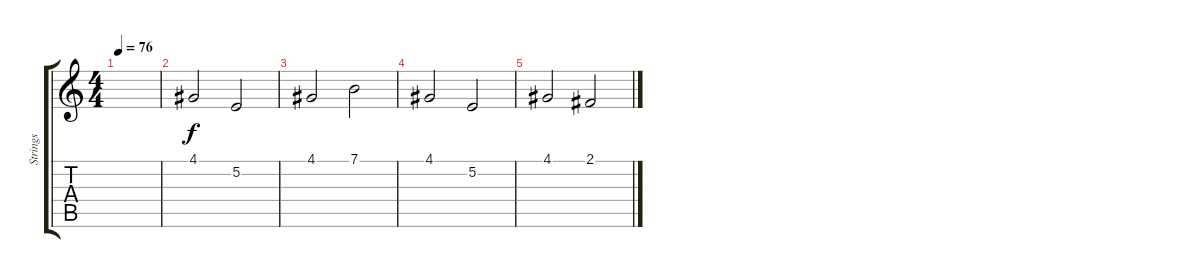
\track ("Strings" "Strings") {instrument stringensemble1}
\staff {score tabs}
\tuning (E4 B3 G3 D3 A2 E2) {hide}
\ts (4 4)
\tempo 76
\clef g2
\ks c
|
4.1.2 5.2.2 |
4.1.2 7.1.2 |
4.1.2 5.2.2 |
4.1.2 2.1.2
